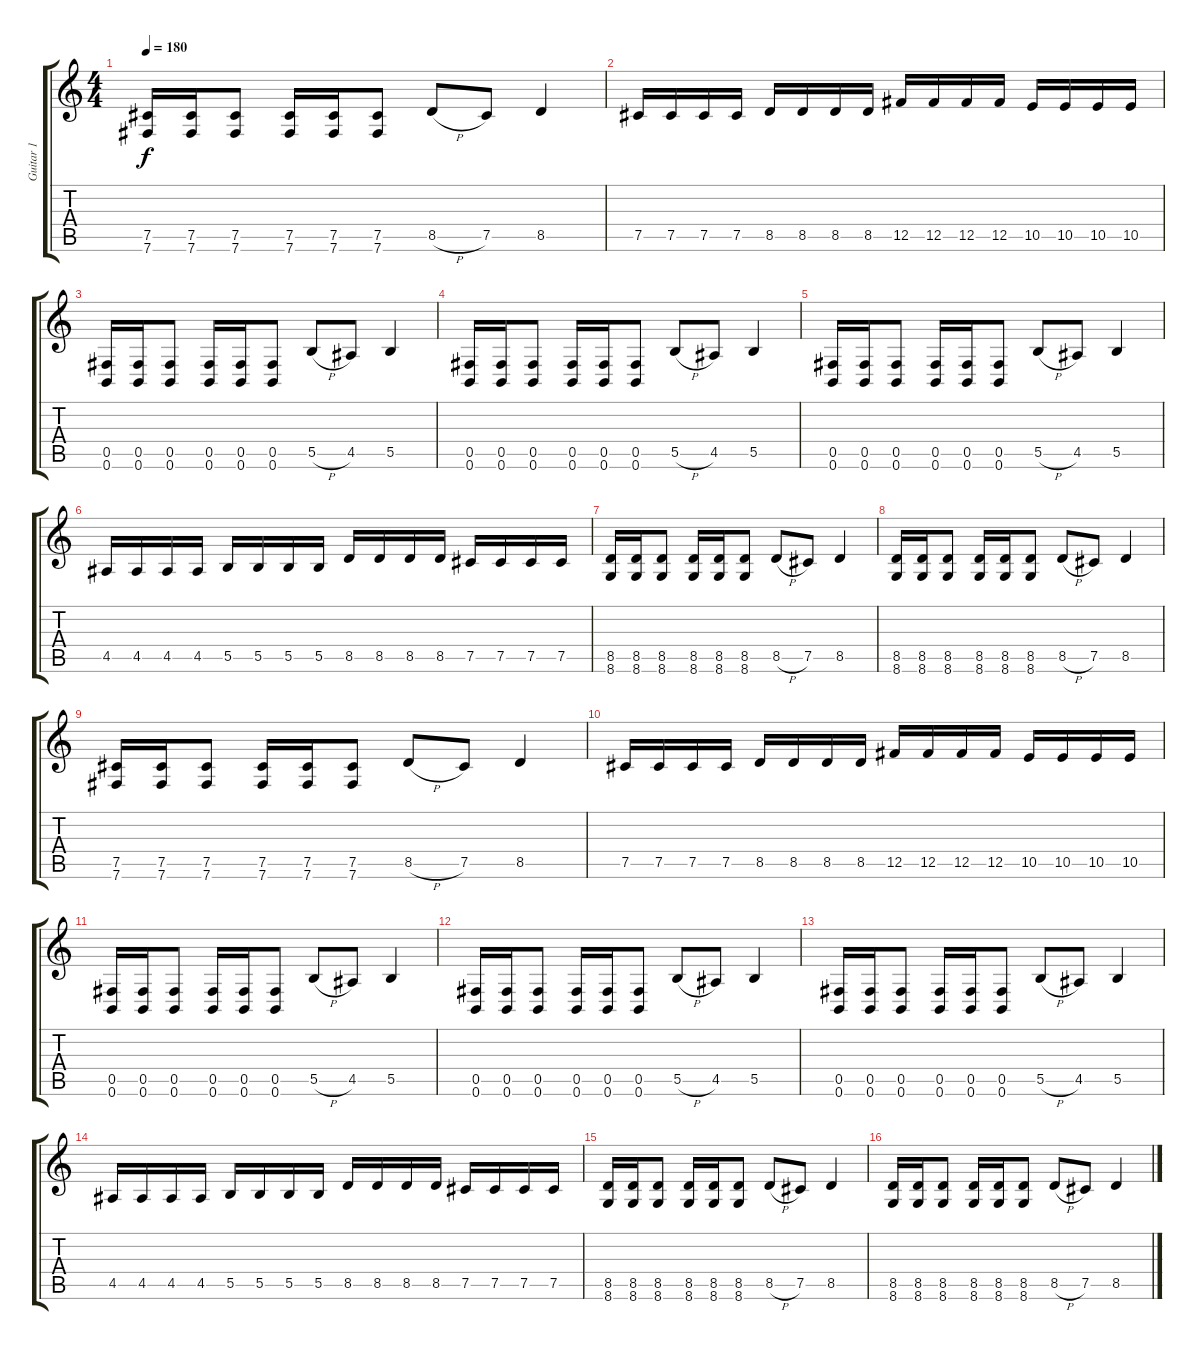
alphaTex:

\track ("Guitar 1" "Guitar 1") {instrument distortionguitar}
\staff {score tabs}
\tuning (Db4 Ab3 E3 B2 Gb2 B1) {hide}
\ts (4 4)
\tempo 180
\clef g2
\ks c
(7.5 7.6).16{dy f} (7.5 7.6).16 (7.5 7.6).8 (7.5 7.6).16 (7.5 7.6).16 (7.5 7.6).8 8.5{h}.8 7.5.8 8.5.4 |
7.5.16 7.5.16 7.5.16 7.5.16 8.5.16 8.5.16 8.5.16 8.5.16 12.5.16 12.5.16 12.5.16 12.5.16 10.5.16 10.5.16 10.5.16 10.5.16 |
(0.5 0.6).16 (0.5 0.6).16 (0.5 0.6).8 (0.5 0.6).16 (0.5 0.6).16 (0.5 0.6).8 5.5{h}.8 4.5.8 5.5.4 |
(0.5 0.6).16 (0.5 0.6).16 (0.5 0.6).8 (0.5 0.6).16 (0.5 0.6).16 (0.5 0.6).8 5.5{h}.8 4.5.8 5.5.4 |
(0.5 0.6).16 (0.5 0.6).16 (0.5 0.6).8 (0.5 0.6).16 (0.5 0.6).16 (0.5 0.6).8 5.5{h}.8 4.5.8 5.5.4 |
4.5.16 4.5.16 4.5.16 4.5.16 5.5.16 5.5.16 5.5.16 5.5.16 8.5.16 8.5.16 8.5.16 8.5.16 7.5.16 7.5.16 7.5.16 7.5.16 |
(8.5 8.6).16 (8.5 8.6).16 (8.5 8.6).8 (8.5 8.6).16 (8.5 8.6).16 (8.5 8.6).8 8.5{h}.8 7.5.8 8.5.4 |
(8.5 8.6).16 (8.5 8.6).16 (8.5 8.6).8 (8.5 8.6).16 (8.5 8.6).16 (8.5 8.6).8 8.5{h}.8 7.5.8 8.5.4 |
(7.5 7.6).16 (7.5 7.6).16 (7.5 7.6).8 (7.5 7.6).16 (7.5 7.6).16 (7.5 7.6).8 8.5{h}.8 7.5.8 8.5.4 |
7.5.16 7.5.16 7.5.16 7.5.16 8.5.16 8.5.16 8.5.16 8.5.16 12.5.16 12.5.16 12.5.16 12.5.16 10.5.16 10.5.16 10.5.16 10.5.16 |
(0.5 0.6).16 (0.5 0.6).16 (0.5 0.6).8 (0.5 0.6).16 (0.5 0.6).16 (0.5 0.6).8 5.5{h}.8 4.5.8 5.5.4 |
(0.5 0.6).16 (0.5 0.6).16 (0.5 0.6).8 (0.5 0.6).16 (0.5 0.6).16 (0.5 0.6).8 5.5{h}.8 4.5.8 5.5.4 |
(0.5 0.6).16 (0.5 0.6).16 (0.5 0.6).8 (0.5 0.6).16 (0.5 0.6).16 (0.5 0.6).8 5.5{h}.8 4.5.8 5.5.4 |
4.5.16 4.5.16 4.5.16 4.5.16 5.5.16 5.5.16 5.5.16 5.5.16 8.5.16 8.5.16 8.5.16 8.5.16 7.5.16 7.5.16 7.5.16 7.5.16 |
(8.5 8.6).16 (8.5 8.6).16 (8.5 8.6).8 (8.5 8.6).16 (8.5 8.6).16 (8.5 8.6).8 8.5{h}.8 7.5.8 8.5.4 |
(8.5 8.6).16 (8.5 8.6).16 (8.5 8.6).8 (8.5 8.6).16 (8.5 8.6).16 (8.5 8.6).8 8.5{h}.8 7.5.8 8.5.4
